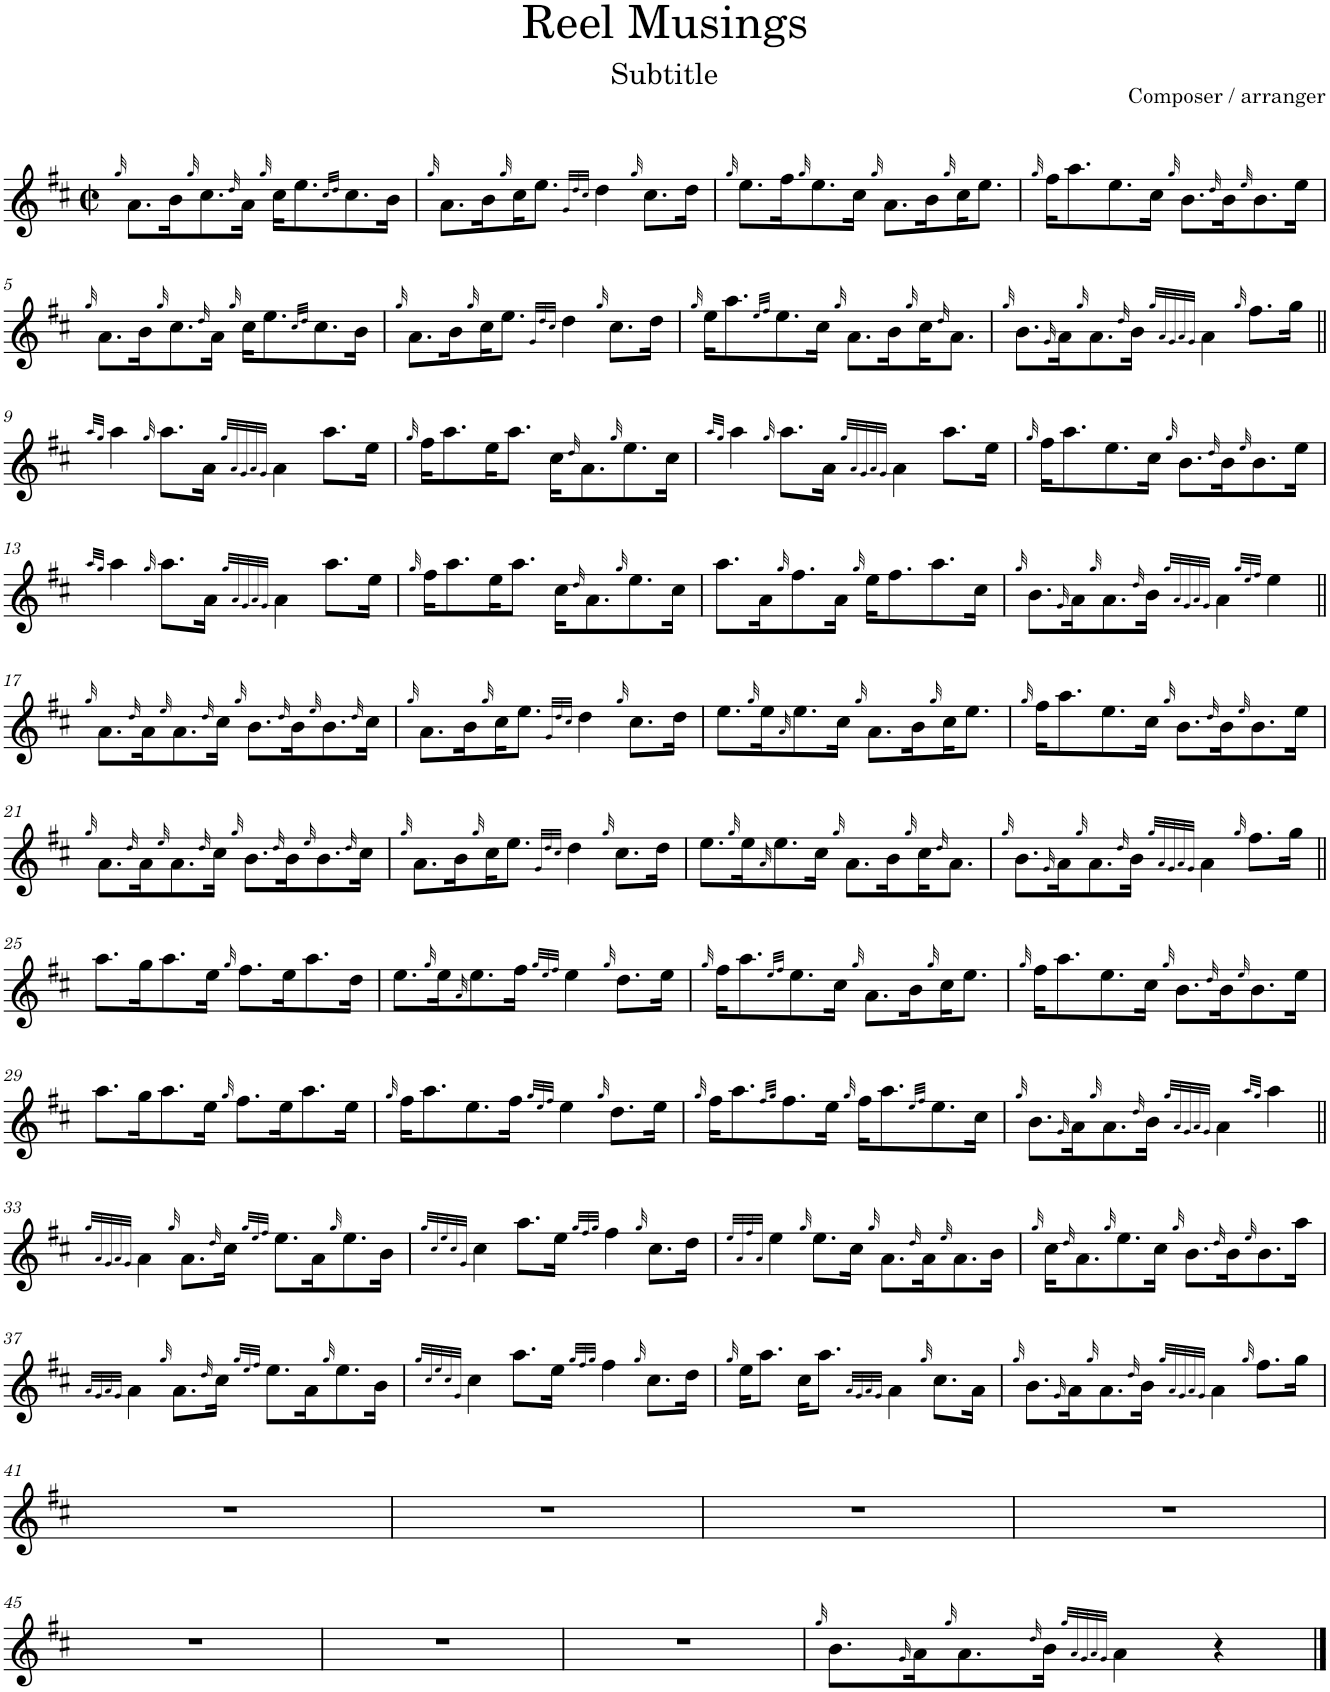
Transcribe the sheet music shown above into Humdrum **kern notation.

**kern
*part1
*staff1
*I"Oboe
*I'Ob.
*clefG2
*k[f#c#]
*M2/2
*met(c|)
=1
32qgg/
8.a\L
16b\K
32qgg/
8.cc#\
32qdd/
16a\Jk
32qgg/
16cc#\KL
8.ee\
32qcc#/LLL
32qdd/JJJ
8.cc#\
16b\Jk
=2
32qgg/
8.a\L
16b\L
32qgg/
16cc#\L
8.ee\J
32qg/LLL
32qdd/
32qcc#/JJJ
4dd\
32qgg/
8.cc#\L
16dd\Jk
=3
32qgg/
8.ee\L
16ff#\K
32qgg/
8.ee\
16cc#\Jk
32qgg/
8.a\L
16b\L
32qgg/
16cc#\L
8.ee\J
=4
32qgg/
16ff#\KL
8.aa\
8.ee\
16cc#\Jk
32qgg/
8.b\L
32qdd/
16b\K
32qee/
8.b\
16ee\Jk
!!LO:LB:g=z
=5
32qgg/
8.a\L
16b\K
32qgg/
8.cc#\
32qdd/
16a\Jk
32qgg/
16cc#\KL
8.ee\
32qcc#/LLL
32qdd/JJJ
8.cc#\
16b\Jk
=6
32qgg/
8.a\L
16b\L
32qgg/
16cc#\L
8.ee\J
32qg/LLL
32qdd/
32qcc#/JJJ
4dd\
32qgg/
8.cc#\L
16dd\Jk
=7
32qgg/
16ee\KL
8.aa\
32qee/LLL
32qff#/JJJ
8.ee\
16cc#\Jk
32qgg/
8.a\L
16b\L
32qgg/
16cc#\L
32qdd/
8.a\J
=8
32qgg/
8.b\L
32qg/
16a\K
32qgg/
8.a\
32qdd/
16b\Jk
32qgg/LLL
32qa/
32qg/
32qa/
32qg/JJJ
4a\
32qgg/
8.ff#\L
16gg\Jk
!!LO:LB:g=z
=9||
32qaa/LLL
32qgg/JJJ
4aa\
32qgg/
8.aa\L
16a\Jk
32qgg/LLL
32qa/
32qg/
32qa/
32qg/JJJ
4a\
8.aa\L
16ee\Jk
=10
32qgg/
16ff#\KL
8.aa\
16ee\L
8.aa\J
16cc#\KL
32qdd/
8.a\
32qgg/
8.ee\
16cc#\Jk
=11
32qaa/LLL
32qgg/JJJ
4aa\
32qgg/
8.aa\L
16a\Jk
32qgg/LLL
32qa/
32qg/
32qa/
32qg/JJJ
4a\
8.aa\L
16ee\Jk
=12
32qgg/
16ff#\KL
8.aa\
8.ee\
16cc#\Jk
32qgg/
8.b\L
32qdd/
16b\K
32qee/
8.b\
16ee\Jk
!!LO:LB:g=z
=13
32qaa/LLL
32qgg/JJJ
4aa\
32qgg/
8.aa\L
16a\Jk
32qgg/LLL
32qa/
32qg/
32qa/
32qg/JJJ
4a\
8.aa\L
16ee\Jk
=14
32qgg/
16ff#\KL
8.aa\
16ee\L
8.aa\J
16cc#\KL
32qdd/
8.a\
32qgg/
8.ee\
16cc#\Jk
=15
8.aa\L
16a\K
32qgg/
8.ff#\
16a\Jk
32qgg/
16ee\KL
8.ff#\
8.aa\
16cc#\Jk
=16
32qgg/
8.b\L
32qg/
16a\K
32qgg/
8.a\
32qdd/
16b\Jk
32qgg/LLL
32qa/
32qg/
32qa/
32qg/JJJ
4a\
32qgg/LLL
32qee/
32qff#/JJJ
4ee\
!!LO:LB:g=z
=17||
32qgg/
8.a\L
32qdd/
16a\K
32qee/
8.a\
32qdd/
16cc#\Jk
32qgg/
8.b\L
32qdd/
16b\K
32qee/
8.b\
32qdd/
16cc#\Jk
=18
32qgg/
8.a\L
16b\L
32qgg/
16cc#\L
8.ee\J
32qg/LLL
32qdd/
32qcc#/JJJ
4dd\
32qgg/
8.cc#\L
16dd\Jk
=19
8.ee\L
32qgg/
16ee\K
32qa/
8.ee\
16cc#\Jk
32qgg/
8.a\L
16b\L
32qgg/
16cc#\L
8.ee\J
=20
32qgg/
16ff#\KL
8.aa\
8.ee\
16cc#\Jk
32qgg/
8.b\L
32qdd/
16b\K
32qee/
8.b\
16ee\Jk
!!LO:LB:g=z
=21
32qgg/
8.a\L
32qdd/
16a\K
32qee/
8.a\
32qdd/
16cc#\Jk
32qgg/
8.b\L
32qdd/
16b\K
32qee/
8.b\
32qdd/
16cc#\Jk
=22
32qgg/
8.a\L
16b\L
32qgg/
16cc#\L
8.ee\J
32qg/LLL
32qdd/
32qcc#/JJJ
4dd\
32qgg/
8.cc#\L
16dd\Jk
=23
8.ee\L
32qgg/
16ee\K
32qa/
8.ee\
16cc#\Jk
32qgg/
8.a\L
16b\L
32qgg/
16cc#\L
32qdd/
8.a\J
=24
32qgg/
8.b\L
32qg/
16a\K
32qgg/
8.a\
32qdd/
16b\Jk
32qgg/LLL
32qa/
32qg/
32qa/
32qg/JJJ
4a\
32qgg/
8.ff#\L
16gg\Jk
!!LO:LB:g=z
=25||
8.aa\L
16gg\K
8.aa\
16ee\Jk
32qgg/
8.ff#\L
16ee\K
8.aa\
16dd\Jk
=26
8.ee\L
32qgg/
16ee\K
32qa/
8.ee\
16ff#\Jk
32qgg/LLL
32qee/
32qff#/JJJ
4ee\
32qgg/
8.dd\L
16ee\Jk
=27
32qgg/
16ff#\KL
8.aa\
32qee/LLL
32qff#/JJJ
8.ee\
16cc#\Jk
32qgg/
8.a\L
16b\L
32qgg/
16cc#\L
8.ee\J
=28
32qgg/
16ff#\KL
8.aa\
8.ee\
16cc#\Jk
32qgg/
8.b\L
32qdd/
16b\K
32qee/
8.b\
16ee\Jk
!!LO:LB:g=z
=29
8.aa\L
16gg\K
8.aa\
16ee\Jk
32qgg/
8.ff#\L
16ee\K
8.aa\
16ee\Jk
=30
32qgg/
16ff#\KL
8.aa\
8.ee\
16ff#\Jk
32qgg/LLL
32qee/
32qff#/JJJ
4ee\
32qgg/
8.dd\L
16ee\Jk
=31
32qgg/
16ff#\KL
8.aa\
32qff#/LLL
32qgg/JJJ
8.ff#\
16ee\Jk
32qgg/
16ff#\KL
8.aa\
32qee/LLL
32qff#/JJJ
8.ee\
16cc#\Jk
=32
32qgg/
8.b\L
32qg/
16a\K
32qgg/
8.a\
32qdd/
16b\Jk
32qgg/LLL
32qa/
32qg/
32qa/
32qg/JJJ
4a\
32qaa/LLL
32qgg/JJJ
4aa\
!!LO:LB:g=z
=33||
32qgg/LLL
32qa/
32qg/
32qa/
32qg/JJJ
4a\
32qgg/
8.a\L
32qdd/
16cc#\Jk
32qgg/LLL
32qee/
32qff#/JJJ
8.ee\L
16a\K
32qgg/
8.ee\
16b\Jk
=34
32qgg/LLL
32qcc#/
32qee/
32qcc#/
32qg/JJJ
4cc#\
8.aa\L
16ee\Jk
32qgg/LLL
32qff#/
32qgg/JJJ
4ff#\
32qgg/
8.cc#\L
16dd\Jk
=35
32qee/LLL
32qa/
32qff#/
32qa/JJJ
4ee\
32qgg/
8.ee\L
16cc#\Jk
32qgg/
8.a\L
32qdd/
16a\K
32qee/
8.a\
16b\Jk
=36
32qgg/
16cc#\KL
32qdd/
8.a\
32qgg/
8.ee\
16cc#\Jk
32qgg/
8.b\L
32qdd/
16b\K
32qee/
8.b\
16aa\Jk
!!LO:LB:g=z
=37
32qa/LLL
32qg/
32qa/
32qg/JJJ
4a\
32qgg/
8.a\L
32qdd/
16cc#\Jk
32qgg/LLL
32qee/
32qff#/JJJ
8.ee\L
16a\K
32qgg/
8.ee\
16b\Jk
=38
32qgg/LLL
32qcc#/
32qee/
32qcc#/
32qg/JJJ
4cc#\
8.aa\L
16ee\Jk
32qgg/LLL
32qff#/
32qgg/JJJ
4ff#\
32qgg/
8.cc#\L
16dd\Jk
=39
32qgg/
16ee\KL
8.aa\J
16cc#\KL
8.aa\J
32qa/LLL
32qg/
32qa/
32qg/JJJ
4a\
32qgg/
8.cc#\L
16a\Jk
=40
32qgg/
8.b\L
32qg/
16a\K
32qgg/
8.a\
32qdd/
16b\Jk
32qgg/LLL
32qa/
32qg/
32qa/
32qg/JJJ
4a\
32qgg/
8.ff#\L
16gg\Jk
!!LO:LB:g=z
=41
1r
=42
1r
=43
1r
=44
1r
!!LO:LB:g=z
=45
1r
=46
1r
=47
1r
=48
32qgg/
8.b\L
32qg/
16a\K
32qgg/
8.a\
32qdd/
16b\Jk
32qgg/LLL
32qa/
32qg/
32qa/
32qg/JJJ
4a\
4r
==
*-
